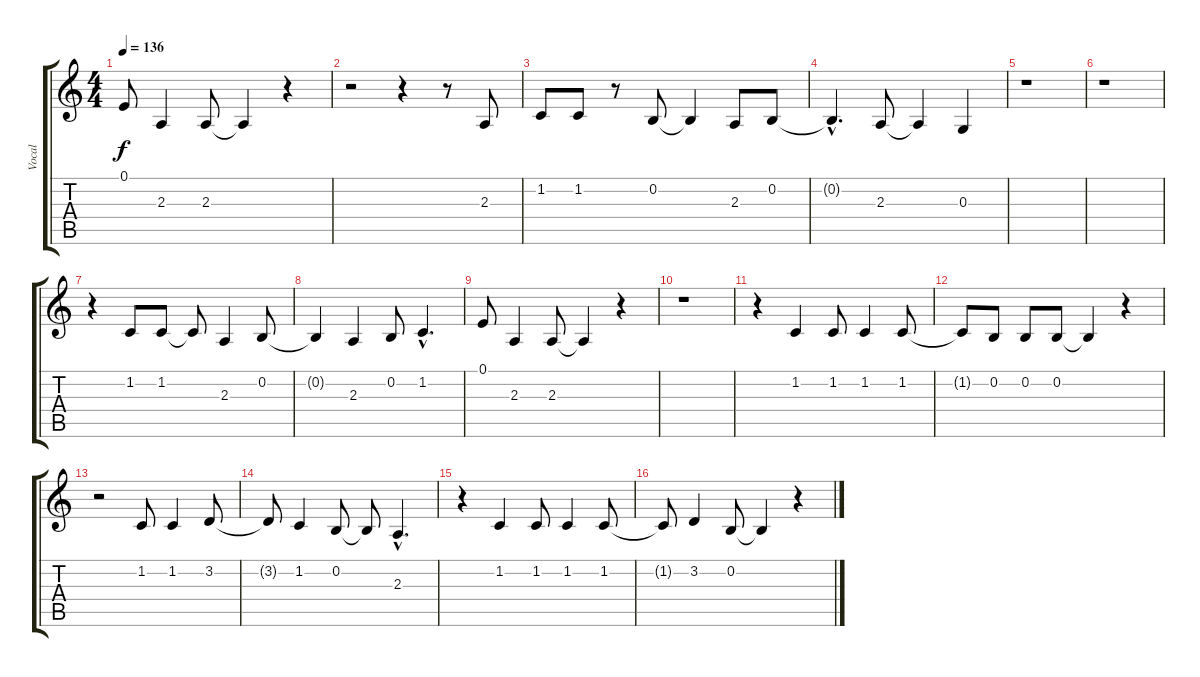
\track ("Vocal" "Vocal") {instrument flute}
\staff {score tabs}
\tuning (E4 B3 G3 D3 A2 E2) {hide}
\ts (4 4)
\tempo 136
\clef g2
\ks c
0.1.8{dy f} 2.3.4 2.3.8 2.3{t}.4 r.4 |
r.2 r.4 r.8 2.3.8 |
1.2.8 1.2.8 r.8 0.2.8 0.2{t}.4 2.3.8 0.2.8 |
0.2{hac t}.4{d} 2.3.8 2.3{t}.4 0.3.4 |
r.1 |
r.1 |
r.4 1.2.8 1.2.8 1.2{t}.8 2.3.4 0.2.8 |
0.2{t}.4 2.3.4 0.2.8 1.2{hac}.4{d} |
0.1.8 2.3.4 2.3.8 2.3{t}.4 r.4 |
r.1 |
r.4 1.2.4 1.2.8 1.2.4 1.2.8 |
1.2{t}.8 0.2.8 0.2.8 0.2.8 0.2{t}.4 r.4 |
r.2 1.2.8 1.2.4 3.2.8 |
3.2{t}.8 1.2.4 0.2.8 0.2{t}.8 2.3{hac}.4{d} |
r.4 1.2.4 1.2.8 1.2.4 1.2.8 |
1.2{t}.8 3.2.4 0.2.8 0.2{t}.4 r.4
